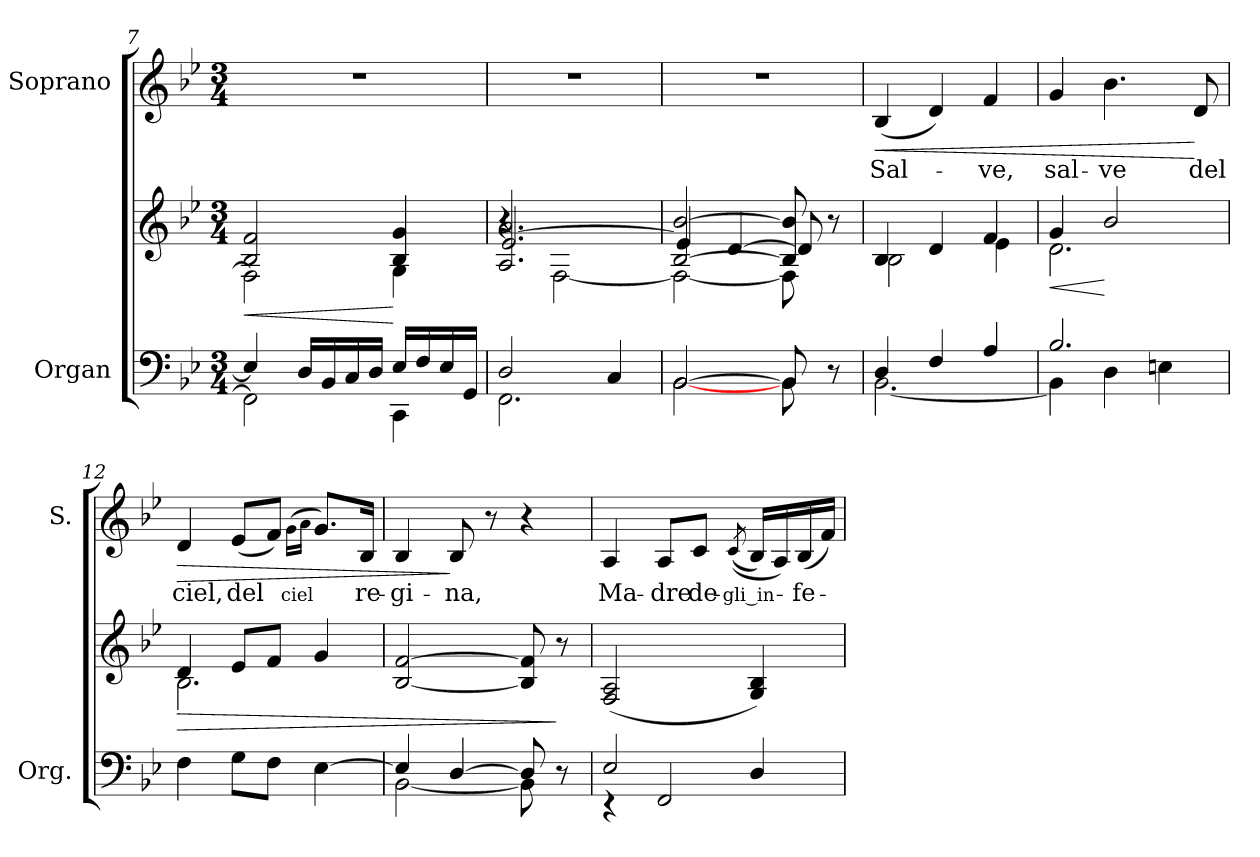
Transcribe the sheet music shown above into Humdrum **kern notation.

**kern	**kern	**dynam	**kern	**text	**dynam
*part2	*part2	*part2	*part1	*part1	*part1
*staff3	*staff2	*staff2/3	*staff1	*staff1	*staff1
*I"Organ	*	*	*I"Soprano	*	*
*I'Org.	*	*	*I'S.	*	*
*clefF4	*clefG2	*	*clefG2	*	*
*k[b-e-]	*k[b-e-]	*	*k[b-e-]	*	*
*B-:	*B-:	*	*B-:	*	*
*M3/4	*M3/4	*	*M3/4	*	*
=7	=7	=7	=7	=7	=7
*^	*^	*	*	*	*
!	!	!	!	!LO:HP:b	!LO:N:vis=1	!	!
4E-i/]	2FFi\]	2B-i/ 2fi	2Fi\]	<	2.r	.	.
16Di/LL	.	.	.	.	.	.	.
16BB-i/	.	.	.	.	.	.	.
16Ci/	.	.	.	.	.	.	.
16Di/JJ	.	.	.	.	.	.	.
16E-i/LL	4CCi\	4B-i/ 4gi	4Gi\	[	.	.	.
16Fi/	.	.	.	.	.	.	.
16E-i/	.	.	.	.	.	.	.
16GGi/JJ	.	.	.	.	.	.	.
=8	=8	=8	=8	=8	=8	=8	=8
*	*	*	*^	*	*	*	*
!	!	!	!	!	!	!LO:N:vis=1	!	!
2Di/	2.FFi\	2.Ai/ 2.ai	4r	[2.e-i/	.	2.r	.	.
.	.	.	[2Fi\	.	.	.	.	.
4Ci/	.	.	.	.	.	.	.	.
=9	=9	=9	=9	=9	=9	=9	=9	=9
!	!	!	!	!	!	!LO:N:vis=1	!	!
[2BB-i/	[2BB-i\	[2B-i/ [2b-i	2Fi\_	4e-i/]	.	2.r	.	.
.	.	.	.	[4di/	.	.	.	.
8BB-i/]	8BB-i\	8B-i/] 8b-i]	8Fi\]	8di/]	.	.	.	.
8r	8ryy	8r	8ryy	8ryy	.	.	.	.
*	*	*	*v	*v	*	*	*	*
!!LO:LB:g=z
=10	=10	=10	=10	=10	=10	=10	=10
*	*	*	*^	*	*	*	*
!	!	!	!	!	!	!	!LO:LY:b:color=#000000	!LO:HP:b
*	*	*	*v	*v	*	*	*	*
4Di/	[2.BB-i\	4B-i/	2B-i\	.	(4B-i/	Sal-	<
4Fi/	.	4di/	.	.	4di/)	.	.
!	!	!	!	!	!	!LO:LY:b:color=#000000	!
4Ai/	.	4fi/	4e-i\	.	4fi/	-ve,	.
=11	=11	=11	=11	=11	=11	=11	=11
!	!	!	!	!LO:HP:b	!	!	!
!	!	!	!	!	!	!LO:LY:b:color=#000000	!
2.B-i/	4BB-i\]	4gi/	2.di\	<	4gi/	sal-	.
!	!	!	!	!	!	!LO:LY:b:color=#000000	!
.	4Di\	2b-i/	.	[	4.b-i\	-ve	.
.	4Eni\	.	.	.	.	.	.
!	!	!	!	!	!	!LO:LY:b:color=#000000	!
.	.	.	.	.	8di/	del	[
*v	*v	*	*	*	*	*	*
=12	=12	=12	=12	=12	=12	=12
!	!	!	!LO:HP:b	!	!	!
!	!	!	!	!	!LO:LY:b:color=#000000	!LO:HP:b
4Fi\	4di/	2.B-i\	>	4di/	ciel,	>
!	!	!	!	!	!LO:LY:b:color=#000000	!
8Gi\L	8e-i/L	.	.	(8e-i/L	del	.
8Fi\J	8fi/J	.	.	8fi/J)	.	.
!	!	!	!	!	!LO:LY:b:color=#000000	!
.	.	.	.	(16qgi\LL	ciel	.
.	.	.	.	16qai\JJ	.	.
[4E-i\	4gi/	.	.	8.gi/L)	.	.
!	!	!	!	!	!LO:LY:b:color=#000000	!
.	.	.	.	16B-i/Jk	re-	.
*	*v	*v	*	*	*	*
=13	=13	=13	=13	=13	=13
*^	*	*	*	*	*
!	!	!	!	!	!LO:LY:b:color=#000000	!
4E-i/]	[2BB-i\	[2B-i/ [2fi	.	4B-i/	-gi-	.
!	!	!	!	!	!LO:LY:b:color=#000000	!
[4Di/	.	.	.	8B-i/	-na,	]
.	.	.	.	8r	.	.
8Di/]	8BB-i\]	8B-i/] 8fi]	.	4r	.	.
8r	8ryy	8r	]	.	.	.
=14	=14	=14	=14	=14	=14	=14
!	!	!	!	!	!LO:LY:b:color=#000000	!
2E-i/	4r	(2Fi/ 2Ai	.	4Ai/	Ma-	.
!	!	!	!	!	!LO:LY:b:color=#000000	!
.	2FFi/	.	.	8Ai/L	-dre	.
!	!	!	!	!	!LO:LY:b:color=#000000	!
.	.	.	.	8ci/J	de-	.
!	!	!	!	!	!LO:LY:b:color=#000000	!
.	.	.	.	((8qci/	-gli_in-	.
4Di/	.	4Gi/ 4B-i)	.	16B-i/LL)	.	.
.	.	.	.	16Ai/)	.	.
!	!	!	!	!	!LO:LY:b:color=#000000	!
.	.	.	.	(16B-i/	-fe-	.
.	.	.	.	16fi/JJ)	.	.
*v	*v	*	*	*	*	*
=	=	=	=	=	=
*-	*-	*-	*-	*-	*-
